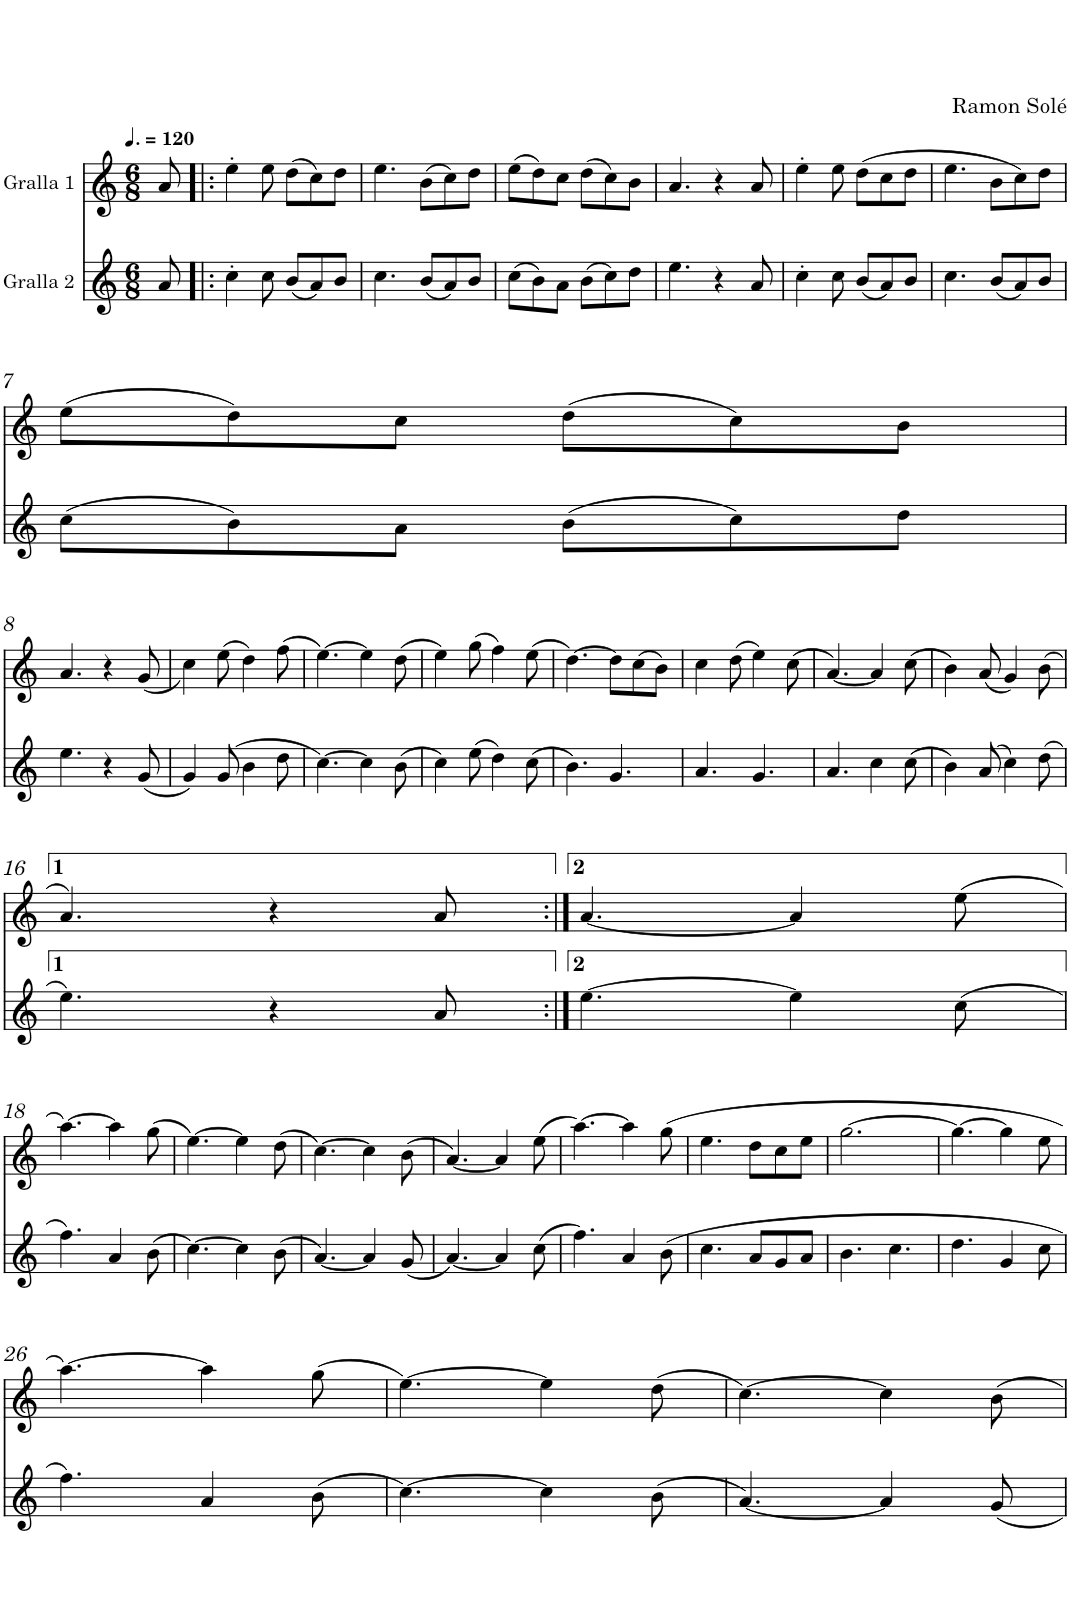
**kern	**kern
*part2	*part1
*staff2	*staff1
*I"Gralla 2	*I"Gralla 1
*clefG2	*clefG2
*k[]	*k[]
*M6/8	*M6/8
*MM180	*MM180
=	=
8a/	8a/
=1!|:	=1!|:
4cc'\	4ee'\
8cc\	8ee\
(<8b/L	(>8dd\L
8a/)	8cc\)
8b/J	8dd\J
=2	=2
4.cc\	4.ee\
(<8b/L	(>8b\L
8a/)	8cc\)
8b/J	8dd\J
=3	=3
(>8cc\L	(>8ee\L
8b\)	8dd\)
8a\J	8cc\J
(>8b\L	(>8dd\L
8cc\)	8cc\)
8dd\J	8b\J
=4	=4
4.ee\	4.a/
4r	4r
8a/	8a/
=5	=5
4cc'\	4ee'\
8cc\	8ee\
(<8b/L	(>8dd\L
8a/)	8cc\
8b/J	8dd\J
=6	=6
4.cc\	4.ee\
(<8b/L	8b\L
8a/)	8cc\)
8b/J	8dd\J
!!LO:LB:g=z
=7	=7
(>8cc\L	(>8ee\L
8b\)	8dd\)
8a\J	8cc\J
(>8b\L	(>8dd\L
8cc\)	8cc\)
8dd\J	8b\J
!!LO:LB:g=z
=8	=8
4.ee\	4.a/
4r	4r
(<8g/	(<8g/
=9	=9
4g/)	4cc\)
(>8g/	(>8ee\
4b\	4dd\)
8dd\	(>8ff\
=10	=10
[4.cc\)	[4.ee\)
4cc\]	4ee\]
(>8b\	(>8dd\
=11	=11
4cc\)	4ee\)
(>8ee\	(>8gg\
4dd\)	4ff\)
(>8cc\	(>8ee\
=12	=12
4.b\)	[4.dd\)
4.g/	8dd\L]
.	(>8cc\
.	8b\J)
=13	=13
4.a/	4cc\
.	(>8dd\
4.g/	4ee\)
.	(>8cc\
=14	=14
4.a/	[4.a/)
4cc\	4a/]
(>8cc\	(>8cc\
=15	=15
4b\)	4b\)
(>8a/	(<8a/
4cc\)	4g/)
(>8dd\	(>8b\
!!LO:LB:g=z
=16	=16
4.ee\)	4.a/)
4r	4r
8a/	8a/
=17:|!	=17:|!
[4.ee\	[4.a/
4ee\]	4a/]
(>8cc\	(>8ee\
!!LO:LB:g=z
=18	=18
4.ff\)	[4.aa\)
4a/	4aa\]
(>8b\	(>8gg\
=19	=19
[4.cc\)	[4.ee\)
4cc\]	4ee\]
(>8b\	(>8dd\
=20	=20
[4.a/)	[4.cc\)
4a/]	4cc\]
(<8g/	(>8b\
=21	=21
[4.a/)	[4.a/)
4a/]	4a/]
(>8cc\	(>8ee\
=22	=22
4.ff\)	[4.aa\)
4a/	4aa\]
(>8b\	(>8gg\
=23	=23
4.cc\	4.ee\
8a/L	8dd\L
8g/	8cc\
8a/J	8ee\J
=24	=24
4.b\	[2.gg\
4.cc\	.
=25	=25
4.dd\	4.gg\_
4g/	4gg\]
8cc\	8ee\
!!LO:LB:g=z
=26	=26
4.ff\)	[4.aa\)
4a/	4aa\]
(>8b\	(>8gg\
=27	=27
[4.cc\)	[4.ee\)
4cc\]	4ee\]
(>8b\	(>8dd\
=28	=28
[4.a/)	[4.cc\)
4a/]	4cc\]
8g/	8b\
=	=
*-	*-
